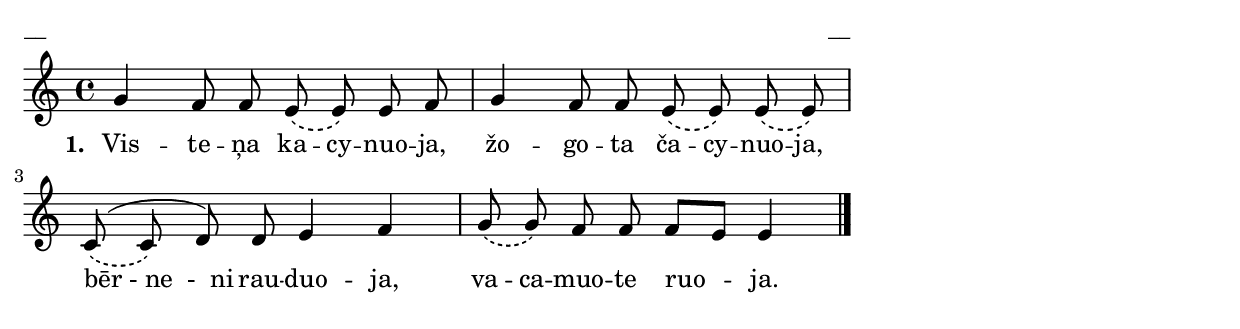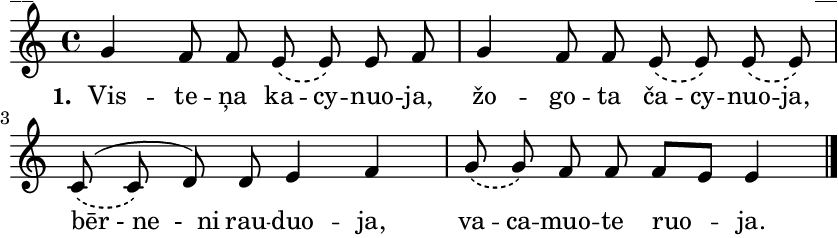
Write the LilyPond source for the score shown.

\version "2.13.18"
#(ly:set-option 'crop #t)

\paper {
line-width = 14\cm
left-margin = 0.4\cm
between-system-padding = 0.1\cm
between-system-space = 0.1\cm
}
% SBTZK, p.29
\layout {
indent = #0
ragged-last = ##f
}


voiceA = \relative c' {
\clef "treble"
\key c \major
\time 4/4
\phrasingSlurDashed
\slurUp
g'4 f8 f e \(e\) e f | g4 f8 f e \( e\) e \(e\) |
c ( \(c\) d ) d e4 f | g8 \(g\) f f f [e] e4 \bar"|."
}

lyricA = \lyricmode {
\set stanza = "1. "
Vis -- te -- ņa ka -- cy -- nuo -- ja, žo -- go -- ta ča -- cy -- nuo -- ja,
bēr_-_ne__-__ni rau -- duo -- ja, va -- ca -- muo -- te ruo -- ja.
}

fullScore = <<
%\new ChordNames { \chordsA }
\new Staff {
<<
\new Voice = "voiceA" { \oneVoice \autoBeamOff \voiceA }
\new Lyrics \lyricsto "voiceA" \lyricA
%\new Voice = "voiceB" { \voiceTwo \autoBeamOff \voiceB }
>>
}
>>



\score {
\fullScore
\header { piece = "__" opus = "__" }
}
\markup { \with-color #(x11-color 'white) \sans \smaller "__" }
\score {
\unfoldRepeats
\fullScore
\midi {
\context { \Staff \remove "Staff_performer" }
\context { \Voice \consists "Staff_performer" }
}
}


